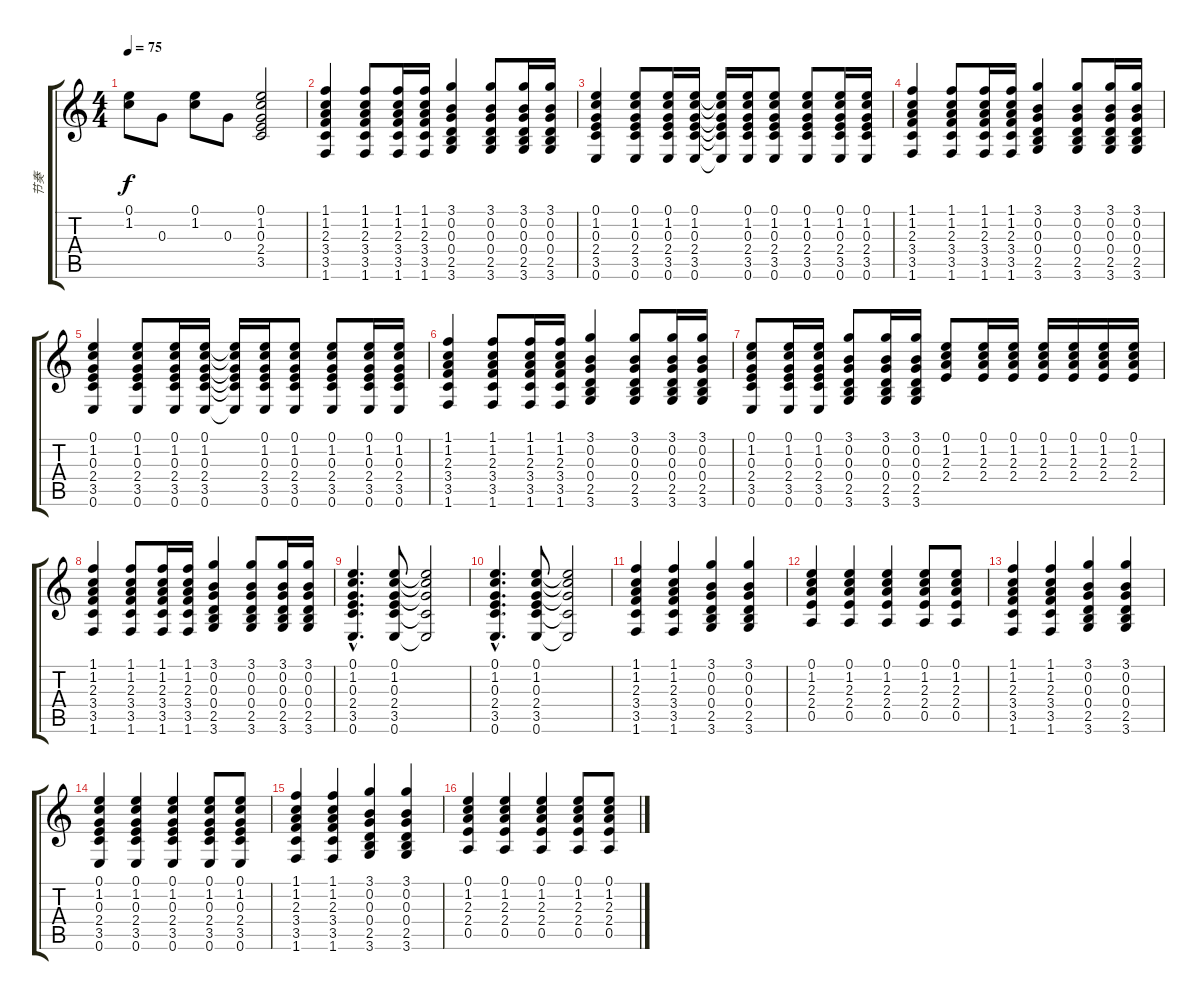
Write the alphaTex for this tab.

\track ("节奏" "节奏") {instrument electricguitarjazz}
\staff {score tabs}
\tuning (E4 B3 G3 D3 A2 E2) {hide}
\ts (4 4)
\tempo 75
\clef g2
\ks c
(0.1 1.2).8{dy f} 0.3.8 (0.1 1.2).8 0.3.8 (0.1 1.2 0.3 2.4 3.5).2 |
(1.1 1.2 2.3 3.4 3.5 1.6).4 (1.1 1.2 2.3 3.4 3.5 1.6).8 (1.1 1.2 2.3 3.4 3.5 1.6).16 (1.1 1.2 2.3 3.4 3.5 1.6).16 (3.1 0.2 0.3 0.4 2.5 3.6).4 (3.1 0.2 0.3 0.4 2.5 3.6).8 (3.1 0.2 0.3 0.4 2.5 3.6).16 (3.1 0.2 0.3 0.4 2.5 3.6).16 |
(0.1 1.2 0.3 2.4 3.5 0.6).4 (0.1 1.2 0.3 2.4 3.5 0.6).8 (0.1 1.2 0.3 2.4 3.5 0.6).16 (0.1 1.2 0.3 2.4 3.5 0.6).16 (0.1{t} 1.2{t} 0.3{t} 2.4{t} 3.5{t} 0.6{t}).16 (0.1 1.2 0.3 2.4 3.5 0.6).16 (0.1 1.2 0.3 2.4 3.5 0.6).8 (0.1 1.2 0.3 2.4 3.5 0.6).8 (0.1 1.2 0.3 2.4 3.5 0.6).16 (0.1 1.2 0.3 2.4 3.5 0.6).16 |
(1.1 1.2 2.3 3.4 3.5 1.6).4 (1.1 1.2 2.3 3.4 3.5 1.6).8 (1.1 1.2 2.3 3.4 3.5 1.6).16 (1.1 1.2 2.3 3.4 3.5 1.6).16 (3.1 0.2 0.3 0.4 2.5 3.6).4 (3.1 0.2 0.3 0.4 2.5 3.6).8 (3.1 0.2 0.3 0.4 2.5 3.6).16 (3.1 0.2 0.3 0.4 2.5 3.6).16 |
(0.1 1.2 0.3 2.4 3.5 0.6).4 (0.1 1.2 0.3 2.4 3.5 0.6).8 (0.1 1.2 0.3 2.4 3.5 0.6).16 (0.1 1.2 0.3 2.4 3.5 0.6).16 (0.1{t} 1.2{t} 0.3{t} 2.4{t} 3.5{t} 0.6{t}).16 (0.1 1.2 0.3 2.4 3.5 0.6).16 (0.1 1.2 0.3 2.4 3.5 0.6).8 (0.1 1.2 0.3 2.4 3.5 0.6).8 (0.1 1.2 0.3 2.4 3.5 0.6).16 (0.1 1.2 0.3 2.4 3.5 0.6).16 |
(1.1 1.2 2.3 3.4 3.5 1.6).4 (1.1 1.2 2.3 3.4 3.5 1.6).8 (1.1 1.2 2.3 3.4 3.5 1.6).16 (1.1 1.2 2.3 3.4 3.5 1.6).16 (3.1 0.2 0.3 0.4 2.5 3.6).4 (3.1 0.2 0.3 0.4 2.5 3.6).8 (3.1 0.2 0.3 0.4 2.5 3.6).16 (3.1 0.2 0.3 0.4 2.5 3.6).16 |
(0.1 1.2 0.3 2.4 3.5 0.6).8 (0.1 1.2 0.3 2.4 3.5 0.6).16 (0.1 1.2 0.3 2.4 3.5 0.6).16 (3.1 0.2 0.3 0.4 2.5 3.6).8 (3.1 0.2 0.3 0.4 2.5 3.6).16 (3.1 0.2 0.3 0.4 2.5 3.6).16 (0.1 1.2 2.3 2.4).8 (0.1 1.2 2.3 2.4).16 (0.1 1.2 2.3 2.4).16 (0.1 1.2 2.3 2.4).16 (0.1 1.2 2.3 2.4).16 (0.1 1.2 2.3 2.4).16 (0.1 1.2 2.3 2.4).16 |
(1.1 1.2 2.3 3.4 3.5 1.6).4 (1.1 1.2 2.3 3.4 3.5 1.6).8 (1.1 1.2 2.3 3.4 3.5 1.6).16 (1.1 1.2 2.3 3.4 3.5 1.6).16 (3.1 0.2 0.3 0.4 2.5 3.6).4 (3.1 0.2 0.3 0.4 2.5 3.6).8 (3.1 0.2 0.3 0.4 2.5 3.6).16 (3.1 0.2 0.3 0.4 2.5 3.6).16 |
(0.1{hac} 1.2{hac} 0.3{hac} 2.4{hac} 3.5{hac} 0.6{hac}).4{d} (0.1 1.2 0.3 2.4 3.5 0.6).8 (0.1{t} 1.2{t} 0.3{t} 3.5{t} 0.6{t}).2 |
(0.1{hac} 1.2{hac} 0.3{hac} 2.4{hac} 3.5{hac} 0.6{hac}).4{d} (0.1 1.2 0.3 2.4 3.5 0.6).8 (0.1{t} 1.2{t} 0.3{t} 3.5{t} 0.6{t}).2 |
(1.1 1.2 2.3 3.4 3.5 1.6).4 (1.1 1.2 2.3 3.4 3.5 1.6).4 (3.1 0.2 0.3 0.4 2.5 3.6).4 (3.1 0.2 0.3 0.4 2.5 3.6).4 |
(0.1 1.2 2.3 2.4 0.5).4 (0.1 1.2 2.3 2.4 0.5).4 (0.1 1.2 2.3 2.4 0.5).4 (0.1 1.2 2.3 2.4 0.5).8 (0.1 1.2 2.3 2.4 0.5).8 |
(1.1 1.2 2.3 3.4 3.5 1.6).4 (1.1 1.2 2.3 3.4 3.5 1.6).4 (3.1 0.2 0.3 0.4 2.5 3.6).4 (3.1 0.2 0.3 0.4 2.5 3.6).4 |
(0.1 1.2 0.3 2.4 3.5 0.6).4 (0.1 1.2 0.3 2.4 3.5 0.6).4 (0.1 1.2 0.3 2.4 3.5 0.6).4 (0.1 1.2 0.3 2.4 3.5 0.6).8 (0.1 1.2 0.3 2.4 3.5 0.6).8 |
(1.1 1.2 2.3 3.4 3.5 1.6).4 (1.1 1.2 2.3 3.4 3.5 1.6).4 (3.1 0.2 0.3 0.4 2.5 3.6).4 (3.1 0.2 0.3 0.4 2.5 3.6).4 |
(0.1 1.2 2.3 2.4 0.5).4 (0.1 1.2 2.3 2.4 0.5).4 (0.1 1.2 2.3 2.4 0.5).4 (0.1 1.2 2.3 2.4 0.5).8 (0.1 1.2 2.3 2.4 0.5).8
